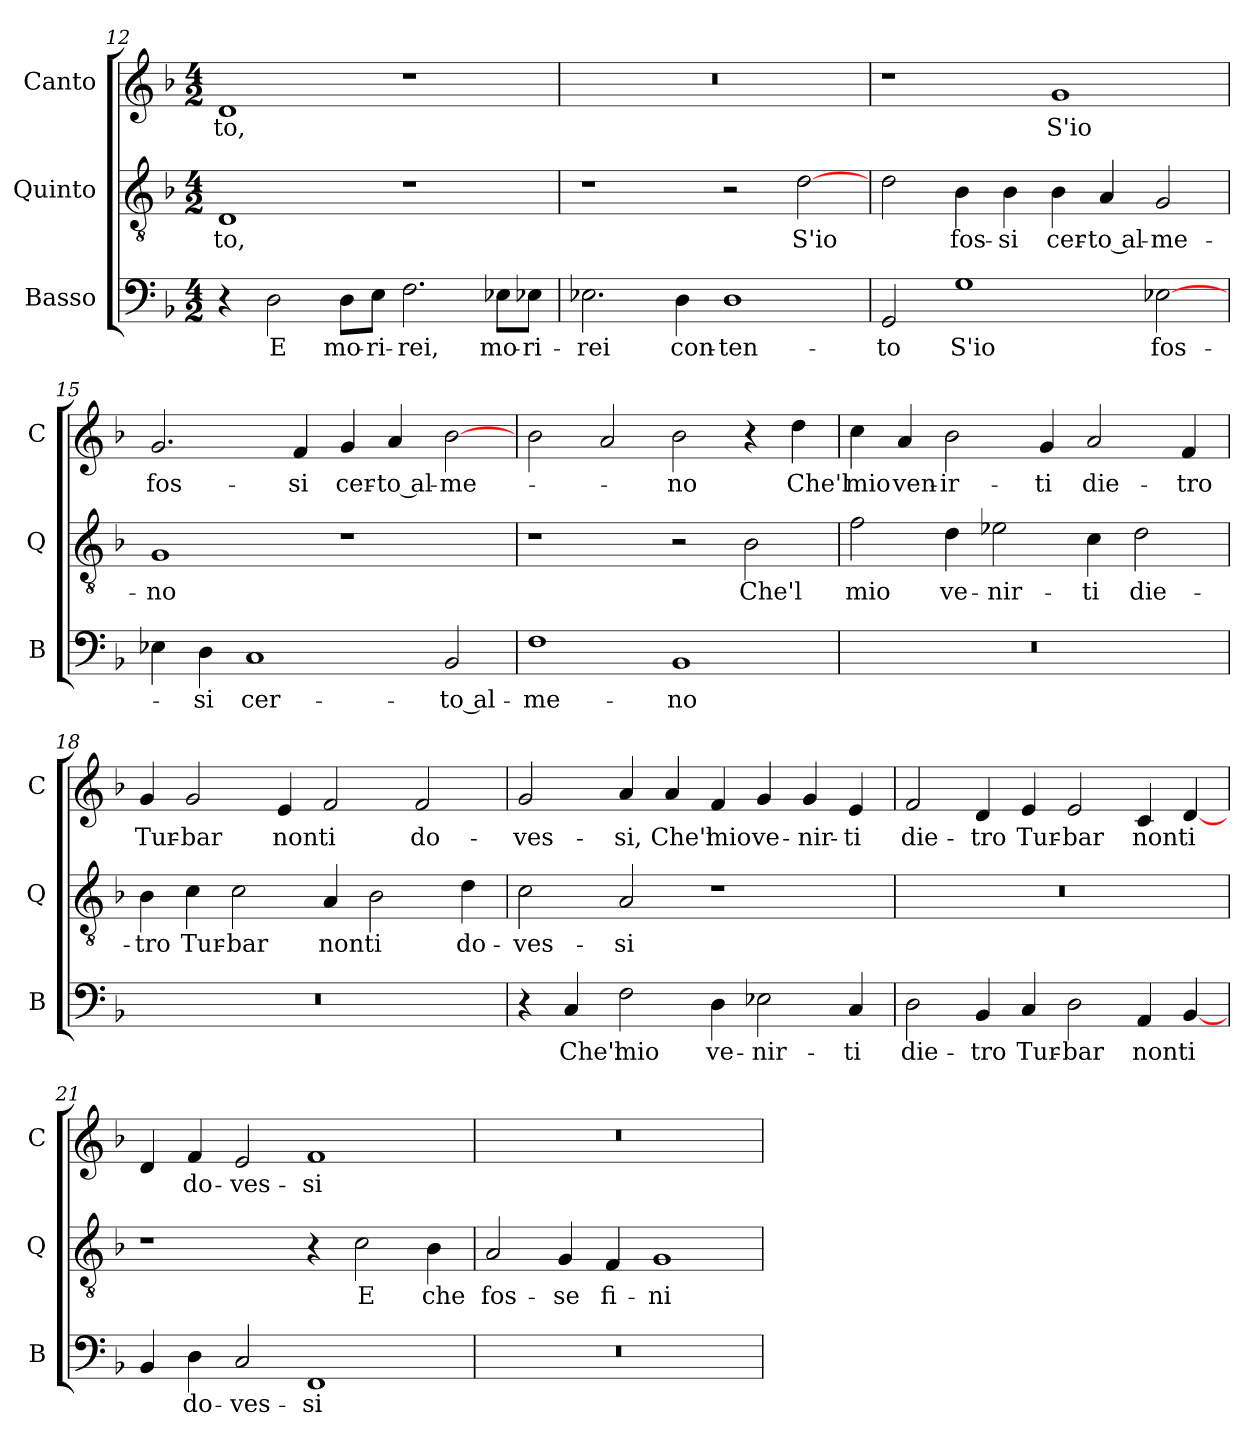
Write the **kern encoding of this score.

**kern	**text	**kern	**text	**kern	**text
*part3	*part3	*part2	*part2	*part1	*part1
*staff3	*staff3	*staff2	*staff2	*staff1	*staff1
*I"Basso	*	*I"Quinto	*	*I"Canto	*
*I'B	*	*I'Q	*	*I'C	*
*clefF4	*	*clefGv2	*	*clefG2	*
*k[b-]	*	*k[b-]	*	*k[b-]	*
*M4/2	*	*M4/2	*	*M4/2	*
=12	=12	=12	=12	=12	=12
4r	.	1D	-to,	1d	-to,
2D	E	.	.	.	.
8DL	mo-	.	.	.	.
8EJ	-ri-	.	.	.	.
2.F	-rei,	1r	.	1r	.
8E-XL	mo-	.	.	.	.
8E-XJ	-ri-	.	.	.	.
=13	=13	=13	=13	=13	=13
2.E-X	-rei	1r	.	0r	.
4D	con-	.	.	.	.
1D	-ten-	2r	.	.	.
.	.	[2d	S'io	.	.
=14	=14	=14	=14	=14	=14
2GG	-to	2d	.	1r	.
1G	S'io	4B-	fos-	.	.
.	.	4B-	-si	.	.
.	.	4B-	cer-	1g	S'io
.	.	4A	-to al-	.	.
[2E-X	fos-	2G	-me-	.	.
=15	=15	=15	=15	=15	=15
4E-X	.	1G	-no	2.g	fos-
4D	-si	.	.	.	.
1C	cer-	.	.	.	.
.	.	.	.	4f	-si
.	.	1r	.	4g	cer-
.	.	.	.	4a	-to al-
2BB-	-to al-	.	.	[2b-	-me-
=16	=16	=16	=16	=16	=16
1F	-me-	1r	.	2b-	.
.	.	.	.	2a	.
1BB-	-no	2r	.	2b-	-no
.	.	2B-	Che'l	4r	.
.	.	.	.	4dd	Che'l
=17	=17	=17	=17	=17	=17
0r	.	2f	mio	4cc	mio
.	.	.	.	4a	ven-
.	.	4d	ve-	2b-	-ir-
.	.	2e-X	-nir-	.	.
.	.	.	.	4g	-ti
.	.	4c	-ti	2a	die-
.	.	2d	die-	.	.
.	.	.	.	4f	-tro
=18	=18	=18	=18	=18	=18
0r	.	4B-	-tro	4g	Tur-
.	.	4c	Tur-	2g	-bar
.	.	2c	-bar	.	.
.	.	.	.	4e	non
.	.	4A	non	2f	ti
.	.	2B-	ti	.	.
.	.	.	.	2f	do-
.	.	4d	do-	.	.
=19	=19	=19	=19	=19	=19
4r	.	2c	-ves-	2g	-ves-
4C	Che'l	.	.	.	.
2F	mio	2A	-si	4a	-si,
.	.	.	.	4a	Che'l
4D	ve-	1r	.	4f	mio
2E-X	-nir-	.	.	4g	ve-
.	.	.	.	4g	-nir-
4C	-ti	.	.	4e	-ti
=20	=20	=20	=20	=20	=20
2D	die-	0r	.	2f	die-
4BB-	-tro	.	.	4d	-tro
4C	Tur-	.	.	4e	Tur-
2D	-bar	.	.	2e	-bar
4AA	non	.	.	4c	non
[4BB-	ti	.	.	[4d	ti
=21	=21	=21	=21	=21	=21
4BB-	.	1r	.	4d	.
4D	do-	.	.	4f	do-
2C	-ves-	.	.	2e	-ves-
1FF	-si	4r	.	1f	-si
.	.	2c	E	.	.
.	.	4B-	che	.	.
=22	=22	=22	=22	=22	=22
0r	.	2A	fos-	0r	.
.	.	4G	-se	.	.
.	.	4F	fi-	.	.
.	.	1G	-ni-	.	.
=	=	=	=	=	=
*-	*-	*-	*-	*-	*-
